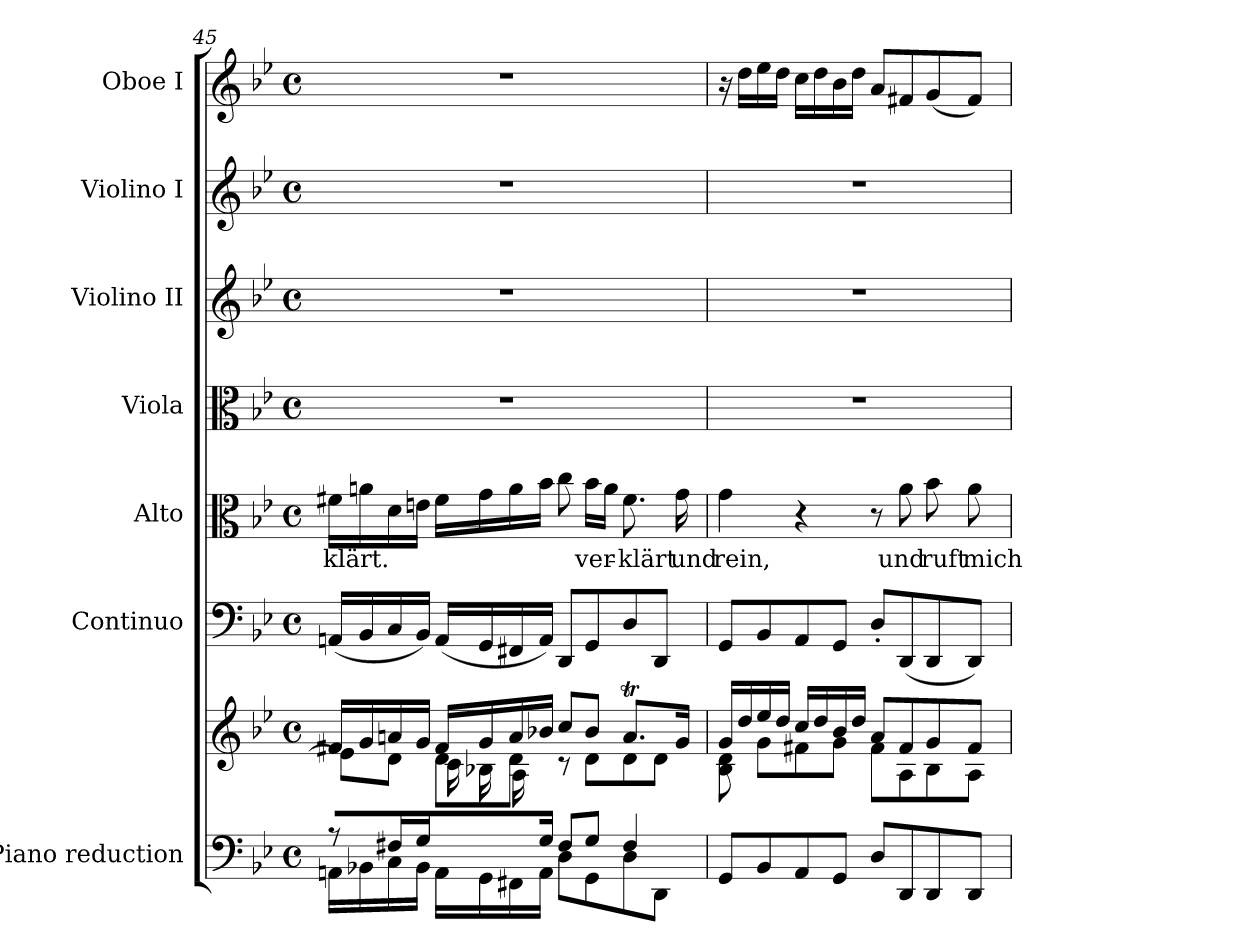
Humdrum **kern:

**kern	**kern	**kern	**kern	**text	**kern	**kern	**kern	**kern	**dynam
*part7	*part7	*part6	*part5	*part5	*part4	*part3	*part2	*part1	*part1
*staff8	*staff7	*staff6	*staff5	*staff5	*staff4	*staff3	*staff2	*staff1	*staff1
*I"Piano reduction	*	*I"Continuo	*I"Alto	*	*I"Viola	*I"Violino II	*I"Violino I	*I"Oboe I	*
*I'Pno	*	*	*	*	*I'Vla	*I'Vln	*I'Vln	*I'Ob	*
!!LO:PB:g=z
*clefF4	*clefG2	*clefF4	*clefC3	*	*clefC3	*clefG2	*clefG2	*clefG2	*
*k[b-e-]	*k[b-e-]	*k[b-e-]	*k[b-e-]	*	*k[b-e-]	*k[b-e-]	*k[b-e-]	*k[b-e-]	*
*M4/4	*M4/4	*M4/4	*M4/4	*	*M4/4	*M4/4	*M4/4	*M4/4	*
*met(c)	*met(c)	*met(c)	*met(c)	*	*met(c)	*met(c)	*met(c)	*met(c)	*
=45	=45	=45	=45	=45	=45	=45	=45	=45	=45
*^	*^	*	*	*	*	*	*	*	*
*	*	*	*^	*	*	*	*	*	*	*	*
!	!	!	!	!	!	!	!LO:LY:b	!	!	!	!	!
8r	16AAn\LL	16f#X/LL	8e-\L]	4ryy	(<16AAn/LL	16f#X\LL	-klärt.	1r	1r	1r	1r	.
.	16BB-X\	16g/	.	.	16BB-/	16an\	.	.	.	.	.	.
16F#X/LL	16C\	16an/	8d\J	.	16C/	16d\	.	.	.	.	.	.
16G/JJ	16BB-\JJ	16g/JJ	.	.	16BB-/JJ)	16en\JJ	.	.	.	.	.	.
8.ryy	16AA\LL	16f#/LL	8d\L	16c\LL	(<16AA/LL	16f#\LL	.	.	.	.	.	.
.	16GG\	16g/	.	16B-X\	16GG/	16g\	.	.	.	.	.	.
.	16FF#X\	16a/	8d\J	16A\	16FF#X/	16a\	.	.	.	.	.	.
16G/JJ	16AA\JJ	16b-X/JJ	.	2ryy	16AA/JJ)	16b-\JJ	.	.	.	.	.	.
8F#/L	8D\L	8cc/L	8r	.	8DD/L	8cc\	.	.	.	.	.	.
!	!	!	!	!	!	!	!LO:LY:b	!	!	!	!	!
8G/J	8GG\	8b-/J	8d\L	.	8GG/	16b-\LL	ver-	.	.	.	.	.
.	.	.	.	.	.	16a\JJ	.	.	.	.	.	.
!	!	!	!	!	!	!	!LO:LY:b	!	!	!	!	!
4F#/	8D\	8.at/L	8d\	.	8D/	8.f#\	-klärt	.	.	.	.	.
.	8DD\J	.	8d\J	.	8DD/J	.	.	.	.	.	.	.
!	!	!	!	!	!	!	!LO:LY:b	!	!	!	!	!
.	.	16g/Jk	.	16ryy	.	16g\	und	.	.	.	.	.
*v	*v	*	*	*	*	*	*	*	*	*	*	*
=46	=46	=46	=46	=46	=46	=46	=46	=46	=46	=46	=46
!	!	!	!	!	!	!LO:LY:b	!	!	!	!	!
*	*	*v	*v	*	*	*	*	*	*	*	*
8GG/L	16g/LL	8B-\ 8d\	8GG/L	4g\	rein,	1r	1r	1r	16r	.
!	!	!	!	!	!	!	!	!	!	!LO:DY:b
.	16dd/	.	.	.	.	.	.	.	16dd\LL	other-dynamics
8BB-/	16ee-/	8g\L	8BB-/	.	.	.	.	.	16ee-\	.
.	16dd/JJ	.	.	.	.	.	.	.	16dd\JJ	.
8AA/	16cc/LL	8f#X\	8AA/	4r	.	.	.	.	16cc\LL	.
.	16dd/	.	.	.	.	.	.	.	16dd\	.
8GG/J	16b-/	8g\J	8GG/J	.	.	.	.	.	16b-\	.
.	16dd/JJ	.	.	.	.	.	.	.	16dd\JJ	.
8D/L	8a/L	8f#\L	8D'/L	8r	.	.	.	.	8a/L	.
!	!	!	!	!	!LO:LY:b	!	!	!	!	!
8DD/	8f#/	8A\	(<8DD/	8a\	und	.	.	.	8f#X/	.
!	!	!	!	!	!LO:LY:b	!	!	!	!	!
8DD/	8g/	8B-\	8DD/	8b-\	ruft	.	.	.	(<8g/	.
!	!	!	!	!	!LO:LY:b	!	!	!	!	!
8DD/J	8f#/J	8A\J	8DD/J)	8a\	mich	.	.	.	8f#/J)	.
*	*v	*v	*	*	*	*	*	*	*	*
=	=	=	=	=	=	=	=	=	=
*-	*-	*-	*-	*-	*-	*-	*-	*-	*-
